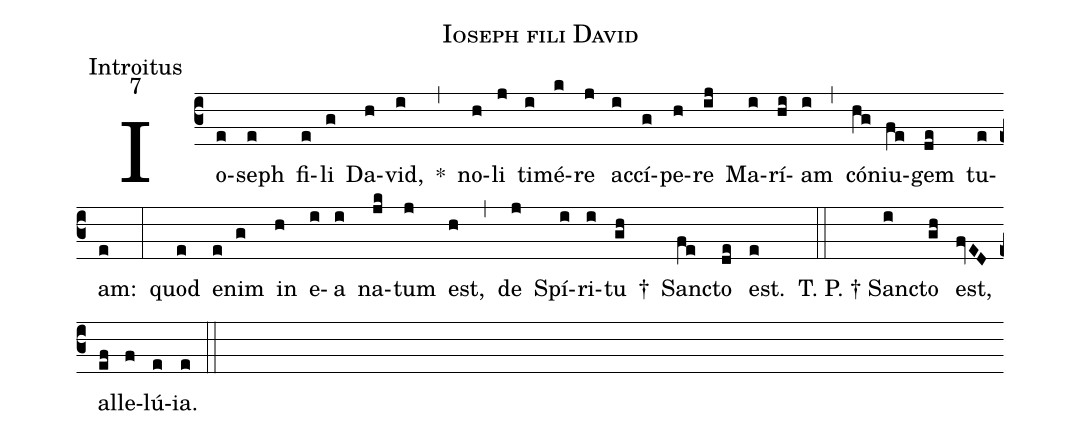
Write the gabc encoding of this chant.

name:Ioseph fili David;
office-part:Introitus;
mode:7;
%%
(c3) Io(e)seph(e) fi(e)li(g) Da(h)vid,(i) *(,) no(h)li(j) ti(i)mé(k)re(j) ac(i)cí(g)pe(h)re(ij) Ma(i)rí(hi)am(i) (,) cón(hg)iu(fe)gem(de) tu(e)am:(e) (:) quod(e) e(e)nim(g) in(h) e(i)a(i) na(jk)tum(j) est,(h) (,) de(j) Spí(i)ri(i)tu(gh) †() Sanc(fe)to(de) est.(e) (::) T. P. † Sanc(i)to(gh) est,(fvED) al(ef)le(f)lú(e)ia.(e) (::)
